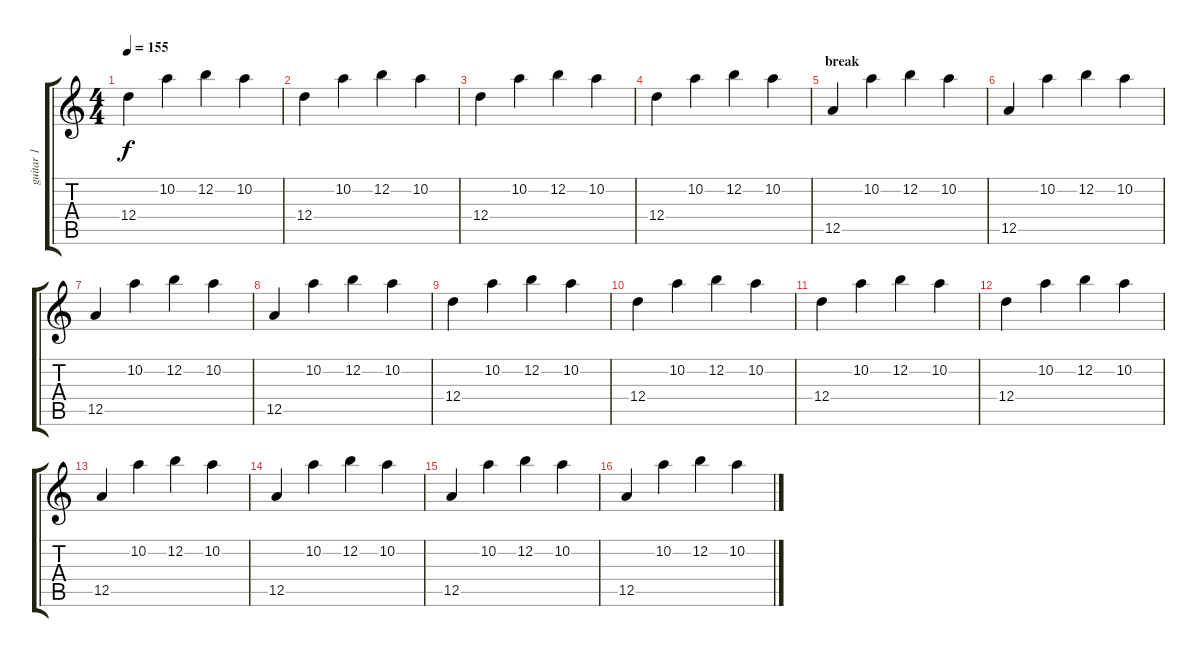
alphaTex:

\track ("guitar 1" "guitar 1") {instrument electricguitarjazz}
\staff {score tabs}
\tuning (E4 B3 G3 D3 A2 E2) {hide}
\ts (4 4)
\tempo 155
\clef g2
\ks c
12.4.4{dy f} 10.2.4 12.2.4 10.2.4 |
12.4.4 10.2.4 12.2.4 10.2.4 |
12.4.4 10.2.4 12.2.4 10.2.4 |
12.4.4 10.2.4 12.2.4 10.2.4 |
\section ("" "break")
12.5.4 10.2.4 12.2.4 10.2.4 |
12.5.4 10.2.4 12.2.4 10.2.4 |
12.5.4 10.2.4 12.2.4 10.2.4 |
12.5.4 10.2.4 12.2.4 10.2.4 |
12.4.4 10.2.4 12.2.4 10.2.4 |
12.4.4 10.2.4 12.2.4 10.2.4 |
12.4.4 10.2.4 12.2.4 10.2.4 |
12.4.4 10.2.4 12.2.4 10.2.4 |
12.5.4 10.2.4 12.2.4 10.2.4 |
12.5.4 10.2.4 12.2.4 10.2.4 |
12.5.4 10.2.4 12.2.4 10.2.4 |
12.5.4 10.2.4 12.2.4 10.2.4
